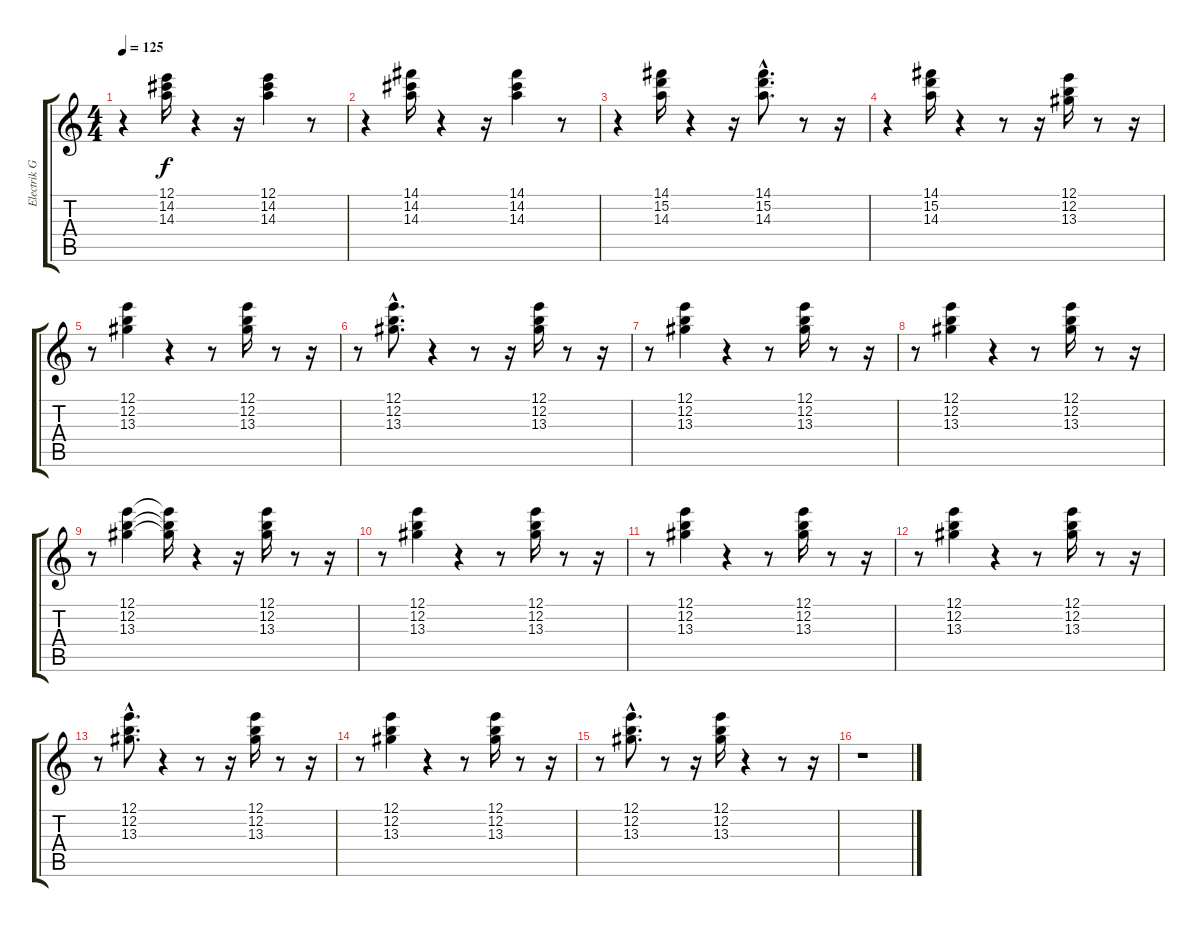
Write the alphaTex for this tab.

\track ("Electrik Guitar (Muted)" "Electrik G") {instrument electricguitarmuted}
\staff {score tabs}
\tuning (E4 B3 G3 D3 A2 E2) {hide}
\ts (4 4)
\tempo 125
\clef g2
\ks c
r.4{dy f} (12.1 14.2 14.3).16 r.4 r.16 (12.1 14.2 14.3).4 r.8 |
r.4 (14.1 14.2 14.3).16 r.4 r.16 (14.1 14.2 14.3).4 r.8 |
r.4 (14.1 15.2 14.3).16 r.4 r.16 (14.1{hac} 15.2{hac} 14.3{hac}).8{d} r.8 r.16 |
r.4 (14.1 15.2 14.3).16 r.4 r.8 r.16 (12.1 12.2 13.3).16 r.8 r.16 |
r.8 (12.1 12.2 13.3).4 r.4 r.8 (12.1 12.2 13.3).16 r.8 r.16 |
r.8 (12.1{hac} 12.2{hac} 13.3{hac}).8{d} r.4 r.8 r.16 (12.1 12.2 13.3).16 r.8 r.16 |
r.8 (12.1 12.2 13.3).4 r.4 r.8 (12.1 12.2 13.3).16 r.8 r.16 |
r.8 (12.1 12.2 13.3).4 r.4 r.8 (12.1 12.2 13.3).16 r.8 r.16 |
r.8 (12.1 12.2 13.3).4 (12.1{t} 12.2{t} 13.3{t}).16 r.4 r.16 (12.1 12.2 13.3).16 r.8 r.16 |
r.8 (12.1 12.2 13.3).4 r.4 r.8 (12.1 12.2 13.3).16 r.8 r.16 |
r.8 (12.1 12.2 13.3).4 r.4 r.8 (12.1 12.2 13.3).16 r.8 r.16 |
r.8 (12.1 12.2 13.3).4 r.4 r.8 (12.1 12.2 13.3).16 r.8 r.16 |
r.8 (12.1{hac} 12.2{hac} 13.3{hac}).8{d} r.4 r.8 r.16 (12.1 12.2 13.3).16 r.8 r.16 |
r.8 (12.1 12.2 13.3).4 r.4 r.8 (12.1 12.2 13.3).16 r.8 r.16 |
r.8 (12.1{hac} 12.2{hac} 13.3{hac}).8{d} r.8 r.16 (12.1 12.2 13.3).16 r.4 r.8 r.16 |
r.1
